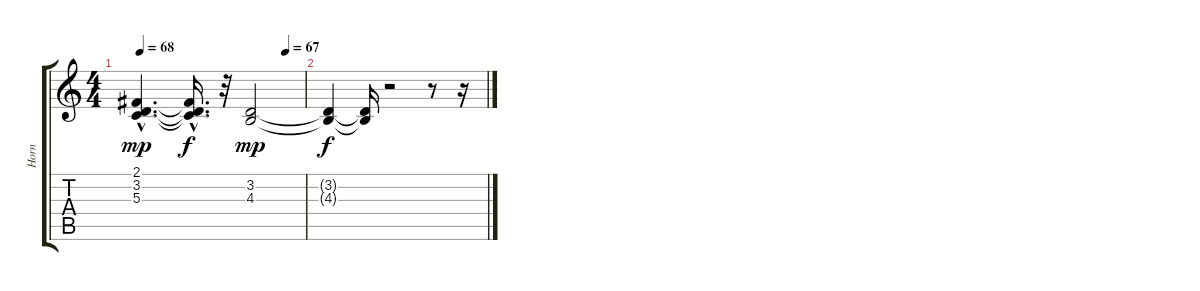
\track ("Horn" "Horn") {instrument frenchhorn}
\staff {score tabs}
\tuning (E4 B3 G3 D3 A2 E2) {hide}
\ts (4 4)
\tempo 68
\tempo (67 0.8854166666666666)
\clef g2
\ks c
(2.1{hac} 3.2{hac} 5.3{hac}).4{d dy mp} (2.1{hac t} 3.2{t} 5.3{t}).16{d dy f} r.32 (3.2 4.3).2{dy mp} |
(3.2{t} 4.3{t}).4{dy f} (3.2{t} 4.3{t}).16 r.2 r.8 r.16
